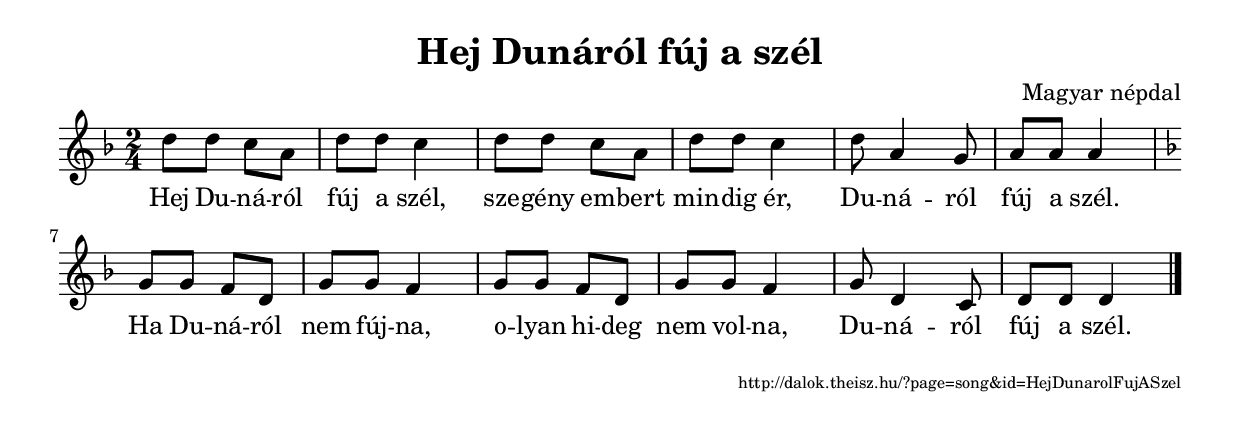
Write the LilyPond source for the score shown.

\version "2.10.33"


\header {
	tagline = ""	title = "Hej Dunáról fúj a szél"
	composer = "Magyar népdal"
}

VoiceA = { \key d \minor \override Staff.TimeSignature #'style = #'()  \time 2/4
	\relative f' { d'8 d c a d d c4
d8 d c a d d c4
d8 a4 g8 a a a4
\key d \minor
g8 g f d g g f4
g8 g f d g g f4
g8 d4 c8 d d d4 \bar "|."
	}
}
SplitLyricsA = \lyricmode { 
Hej Du -- ná -- ról fúj a szél,
sze -- gény em -- bert min -- dig ér,
Du -- ná -- ról fúj a szél.
Ha Du -- ná -- ról nem fúj -- na,
o -- lyan hi -- deg nem vol -- na,
Du -- ná -- ról fúj a szél.
}
\score {
	<<
		\context Voice = songStaff { \VoiceA }
		\lyricsto "songStaff" \new Lyrics \SplitLyricsA
	>>
	\layout {
		indent = #0
	}
}

\score {
	<<
		\context Voice = songStaff { \VoiceA }
	>>
	\midi {
	}
}

\markup { \fill-line { \hspace #1 \super http://dalok.theisz.hu/?page=song&id=HejDunarolFujASzel } }

\paper {
}
